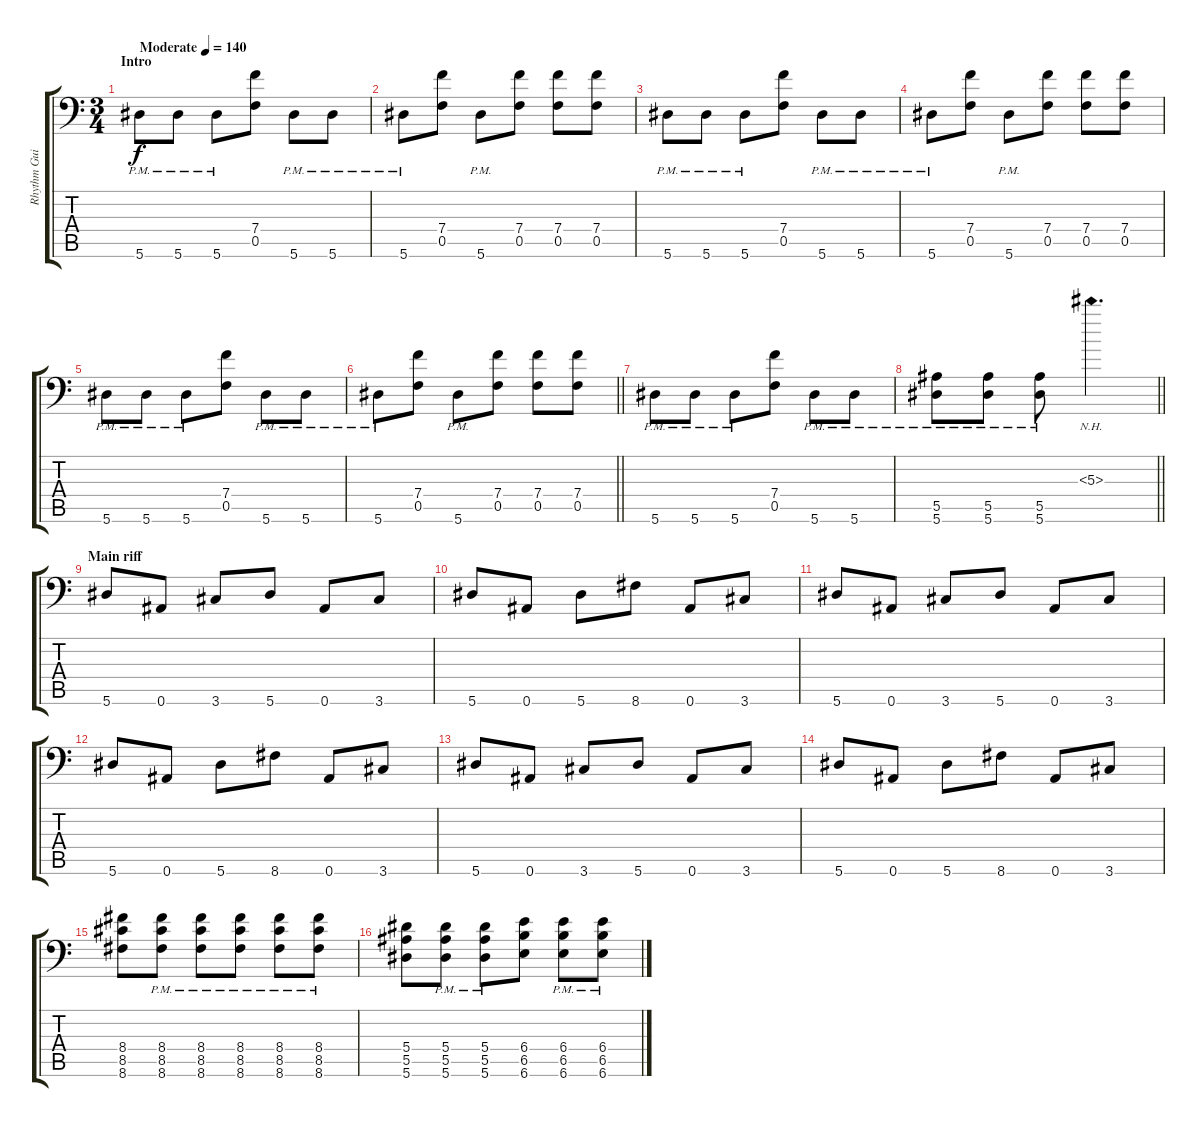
\track ("Rhythm Guitar" "Rhythm Gui") {instrument distortionguitar}
\staff {score tabs}
\tuning (C4 G3 Eb3 Bb2 F2 Bb1) {hide}
\ts (3 4)
\section ("" "Intro ")
\tempo (140 "Moderate")
\clef f4
\ks c
5.6{pm}.8{dy f balance 0 instrument distortionguitar} 5.6{pm}.8 5.6{pm}.8 (7.4 0.5).8 5.6{pm}.8 5.6{pm}.8 |
5.6{pm}.8 (7.4 0.5).8 5.6{pm}.8 (7.4 0.5).8 (7.4 0.5).8 (7.4 0.5).8 |
5.6{pm}.8 5.6{pm}.8 5.6{pm}.8 (7.4 0.5).8 5.6{pm}.8 5.6{pm}.8 |
5.6{pm}.8 (7.4 0.5).8 5.6{pm}.8 (7.4 0.5).8 (7.4 0.5).8 (7.4 0.5).8 |
5.6{pm}.8{volume 16 balance 8} 5.6{pm}.8 5.6{pm}.8 (7.4 0.5).8 5.6{pm}.8 5.6{pm}.8 |
\barLineRight lightlight
5.6{pm}.8 (7.4 0.5).8 5.6{pm}.8 (7.4 0.5).8 (7.4 0.5).8 (7.4 0.5).8 |
5.6{pm}.8 5.6{pm}.8 5.6{pm}.8 (7.4 0.5).8 5.6{pm}.8 5.6{pm}.8 |
\barLineRight lightlight
(5.5{pm} 5.6{pm}).8 (5.5{pm} 5.6).8 (5.5{pm} 5.6).8 5.3{nh}.4{d} |
\section ("" "Main riff")
5.6.8 0.6.8 3.6.8 5.6.8 0.6.8 3.6.8 |
5.6.8 0.6.8 5.6.8 8.6.8 0.6.8 3.6.8 |
5.6.8 0.6.8 3.6.8 5.6.8 0.6.8 3.6.8 |
5.6.8 0.6.8 5.6.8 8.6.8 0.6.8 3.6.8 |
5.6.8 0.6.8 3.6.8 5.6.8 0.6.8 3.6.8 |
5.6.8 0.6.8 5.6.8 8.6.8 0.6.8 3.6.8 |
(8.4 8.5 8.6).8 (8.4{pm} 8.5{pm} 8.6{pm}).8 (8.4{pm} 8.5{pm} 8.6{pm}).8 (8.4{pm} 8.5{pm} 8.6{pm}).8 (8.4{pm} 8.5{pm} 8.6{pm}).8 (8.4{pm} 8.5{pm} 8.6{pm}).8 |
(5.4 5.5 5.6).8 (5.4{pm} 5.5{pm} 5.6{pm}).8 (5.4{pm} 5.5{pm} 5.6{pm}).8 (6.4 6.5 6.6).8 (6.4{pm} 6.5{pm} 6.6{pm}).8 (6.4{pm} 6.5{pm} 6.6{pm}).8
